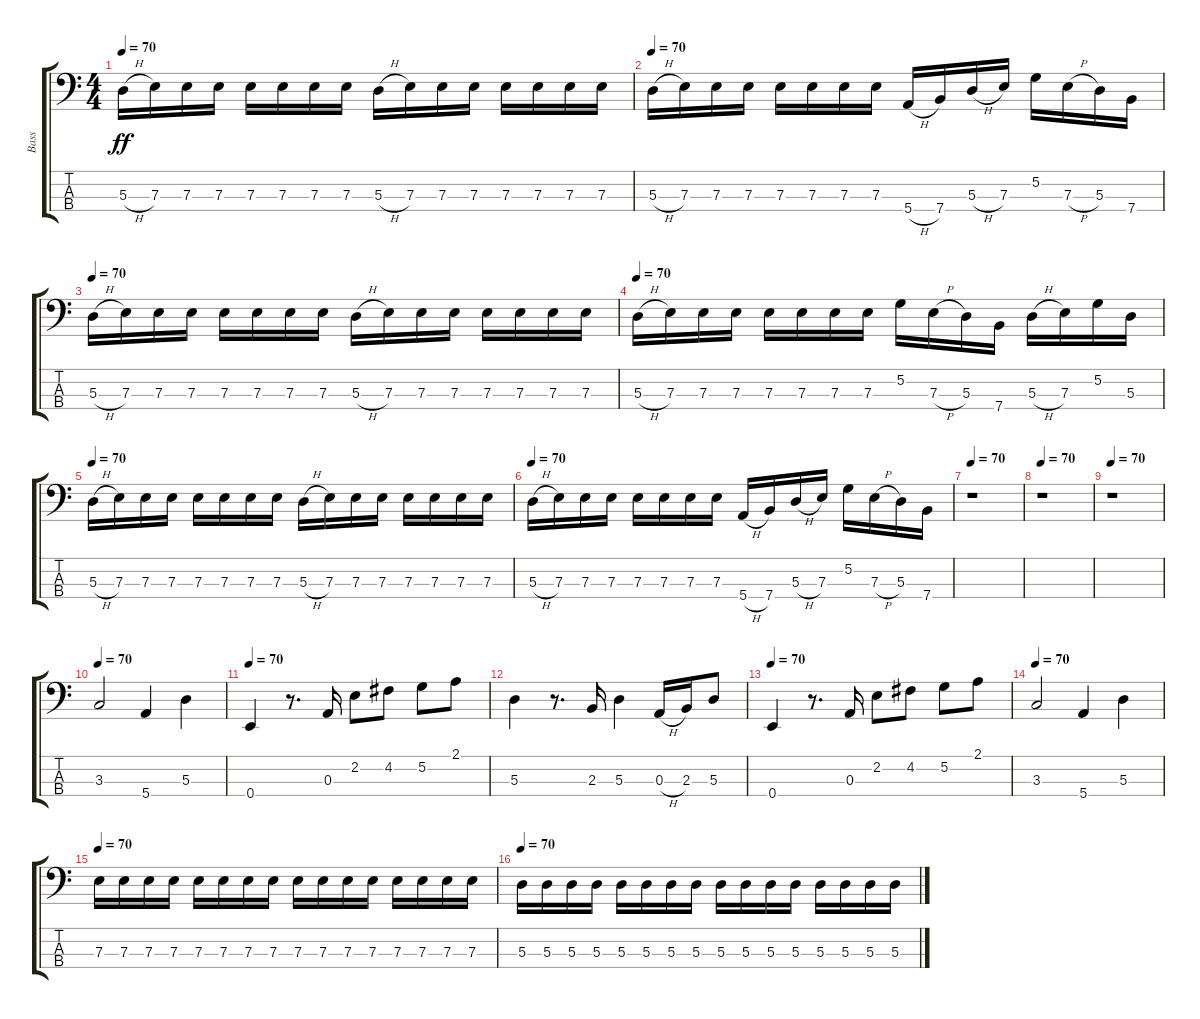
\track ("Bass" "Bass") {instrument electricbassfinger}
\staff {score tabs}
\tuning (G2 D2 A1 E1) {hide}
\ts (4 4)
\tempo 70
\clef f4
\ks c
5.3{h}.16{dy ff} 7.3.16 7.3.16 7.3.16 7.3.16 7.3.16 7.3.16 7.3.16 5.3{h}.16 7.3.16 7.3.16 7.3.16 7.3.16 7.3.16 7.3.16 7.3.16 |
\tempo 70
5.3{h}.16 7.3.16 7.3.16 7.3.16 7.3.16 7.3.16 7.3.16 7.3.16 5.4{h}.16 7.4.16 5.3{h}.16 7.3.16 5.2.16 7.3{h}.16 5.3.16 7.4.16 |
\tempo 70
5.3{h}.16 7.3.16 7.3.16 7.3.16 7.3.16 7.3.16 7.3.16 7.3.16 5.3{h}.16 7.3.16 7.3.16 7.3.16 7.3.16 7.3.16 7.3.16 7.3.16 |
\tempo 70
5.3{h}.16 7.3.16 7.3.16 7.3.16 7.3.16 7.3.16 7.3.16 7.3.16 5.2.16 7.3{h}.16 5.3.16 7.4.16 5.3{h}.16 7.3.16 5.2.16 5.3.16 |
\tempo 70
5.3{h}.16 7.3.16 7.3.16 7.3.16 7.3.16 7.3.16 7.3.16 7.3.16 5.3{h}.16 7.3.16 7.3.16 7.3.16 7.3.16 7.3.16 7.3.16 7.3.16 |
\tempo 70
5.3{h}.16 7.3.16 7.3.16 7.3.16 7.3.16 7.3.16 7.3.16 7.3.16 5.4{h}.16 7.4.16 5.3{h}.16 7.3.16 5.2.16 7.3{h}.16 5.3.16 7.4.16 |
\tempo 70
r.1 |
\tempo 70
r.1 |
\tempo 70
r.1 |
\tempo 70
3.3.2 5.4.4 5.3.4 |
\tempo 70
0.4.4 r.8{d} 0.3.16 2.2.8 4.2.8 5.2.8 2.1.8 |
5.3.4 r.8{d} 2.3.16 5.3.4 0.3{h}.16 2.3.16 5.3.8 |
\tempo 70
0.4.4 r.8{d} 0.3.16 2.2.8 4.2.8 5.2.8 2.1.8 |
\tempo 70
3.3.2 5.4.4 5.3.4 |
\tempo 70
7.3.16 7.3.16 7.3.16 7.3.16 7.3.16 7.3.16 7.3.16 7.3.16 7.3.16 7.3.16 7.3.16 7.3.16 7.3.16 7.3.16 7.3.16 7.3.16 |
\tempo 70
5.3.16 5.3.16 5.3.16 5.3.16 5.3.16 5.3.16 5.3.16 5.3.16 5.3.16 5.3.16 5.3.16 5.3.16 5.3.16 5.3.16 5.3.16 5.3.16
